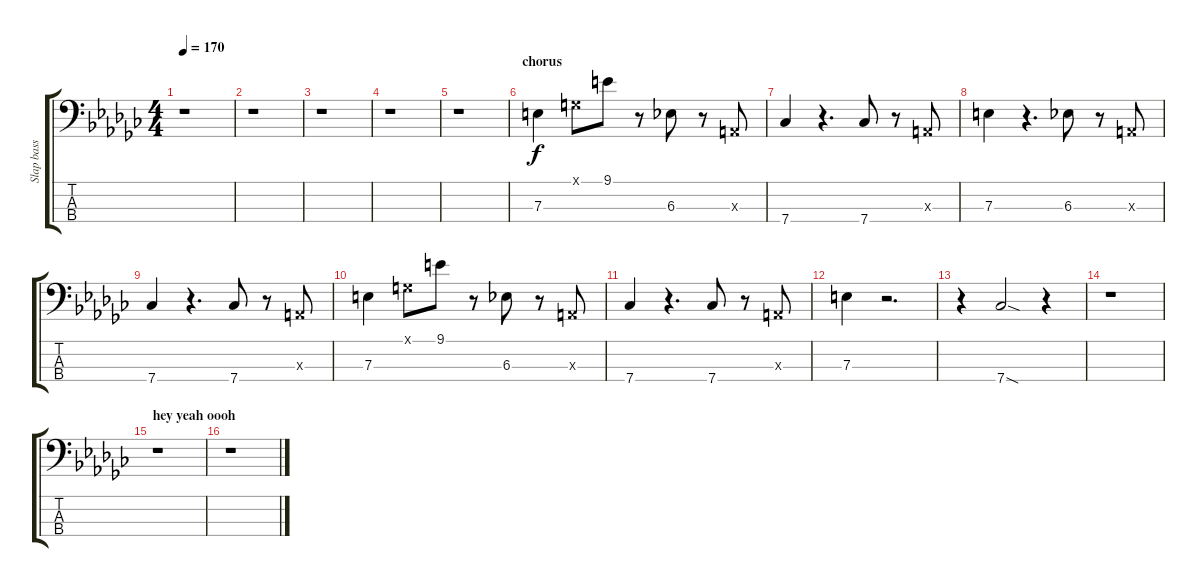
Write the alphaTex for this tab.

\track ("Slap bass" "Slap bass") {instrument slapbass2}
\staff {score tabs}
\tuning (G2 D2 A1 E1) {hide}
\ts (4 4)
\tempo 170
\clef f4
\ks ebminor
r.1{dy f} |
r.1 |
r.1 |
r.1 |
r.1 |
\section ("" "chorus")
7.3.4 0.1{x}.8 9.1.8 r.8 6.3.8 r.8 0.3{x}.8 |
7.4.4 r.4{d} 7.4.8 r.8 0.3{x}.8 |
7.3.4 r.4{d} 6.3.8 r.8 0.3{x}.8 |
7.4.4 r.4{d} 7.4.8 r.8 0.3{x}.8 |
7.3.4 0.1{x}.8 9.1.8 r.8 6.3.8 r.8 0.3{x}.8 |
7.4.4 r.4{d} 7.4.8 r.8 0.3{x}.8 |
7.3.4 r.2{d} |
r.4 7.4{sod}.2 r.4 |
r.1 |
\section ("" "hey yeah oooh")
r.1 |
r.1
